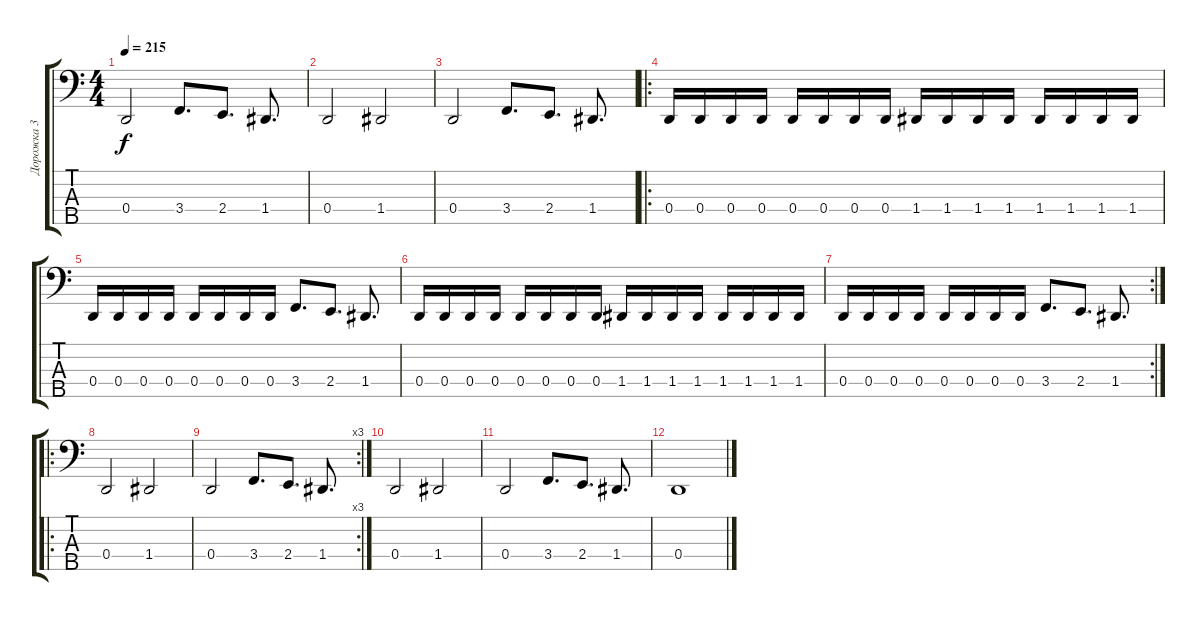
\track ("Дорожка 3" "Дорожка 3") {instrument electricbassfinger}
\staff {score tabs}
\tuning (F2 C2 G1 D1 A0) {hide}
\ts (4 4)
\tempo 215
\clef f4
\ks c
0.4.2{dy f} 3.4.8{d} 2.4.8{d} 1.4.8{d} |
0.4.2 1.4.2 |
0.4.2 3.4.8{d} 2.4.8{d} 1.4.8{d} |
\ro
0.4.16 0.4.16 0.4.16 0.4.16 0.4.16 0.4.16 0.4.16 0.4.16 1.4.16 1.4.16 1.4.16 1.4.16 1.4.16 1.4.16 1.4.16 1.4.16 |
0.4.16 0.4.16 0.4.16 0.4.16 0.4.16 0.4.16 0.4.16 0.4.16 3.4.8{d} 2.4.8{d} 1.4.8{d} |
0.4.16 0.4.16 0.4.16 0.4.16 0.4.16 0.4.16 0.4.16 0.4.16 1.4.16 1.4.16 1.4.16 1.4.16 1.4.16 1.4.16 1.4.16 1.4.16 |
\rc 2
0.4.16 0.4.16 0.4.16 0.4.16 0.4.16 0.4.16 0.4.16 0.4.16 3.4.8{d} 2.4.8{d} 1.4.8{d} |
\ro
0.4.2 1.4.2 |
\rc 3
0.4.2 3.4.8{d} 2.4.8{d} 1.4.8{d} |
0.4.2 1.4.2 |
0.4.2 3.4.8{d} 2.4.8{d} 1.4.8{d} |
0.4.1
